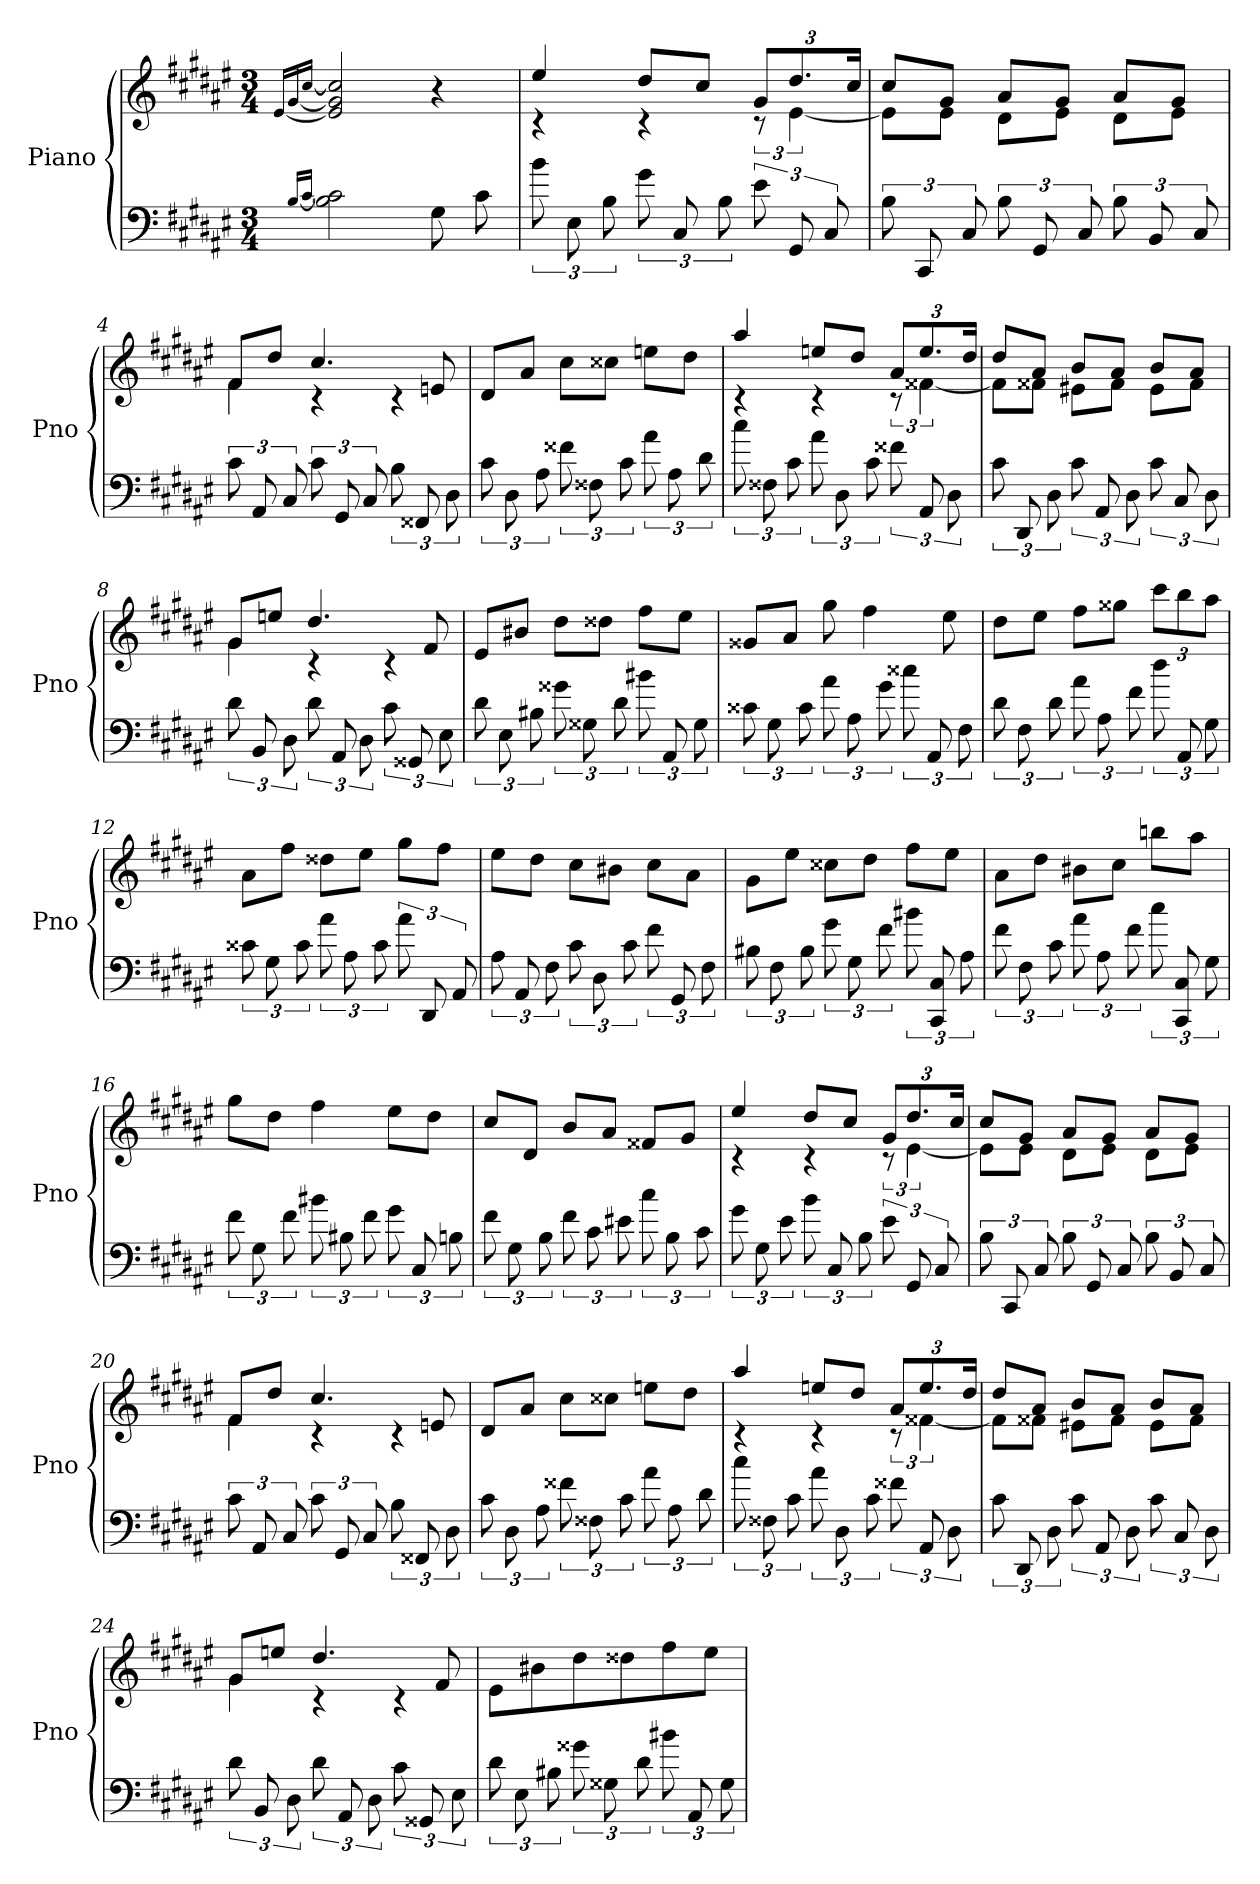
**kern	**kern
*part1	*part1
*staff2	*staff1
*I"Piano	*
*I'Pno	*
*clefF4	*clefG2
*k[f#c#g#d#a#e#]	*k[f#c#g#d#a#e#]
*F#:	*F#:
*M3/4	*M3/4
=1	=1
.	[16qqe#LL
[16qqBLL	[16qqg#
[16qqc#JJ	[16qqcc#JJ
2B] 2c#]	2e#] 2g#] 2cc#]
8G#	4r
8c#	.
=2	=2
*	*^
12b	4ee#	4rc
12E#	.	.
12B	.	.
12g#	8dd#L	4rc
12C#	.	.
.	8cc#J	.
12B	.	.
12e#	12g#L	12rc
12GG#	12.dd#	[6e#
12C#	.	.
.	24cc#Jk	.
=3	=3	=3
12B	8cc#L	8e#L]
12CC#	.	.
.	8g#J	8e#J
12C#	.	.
12B	8a#L	8d#L
12GG#	.	.
.	8g#J	8e#J
12C#	.	.
12B	8a#L	8d#L
12BB	.	.
.	8g#J	8e#J
12C#	.	.
=4	=4	=4
12c#	8f#L	4f#
12AA#	.	.
.	8dd#J	.
12C#	.	.
12c#	4.cc#	4rc
12GG#	.	.
12C#	.	.
12B	.	4rc
12FF##X	.	.
.	8en	.
12D#	.	.
*	*v	*v
=5	=5
12c#	8d#L
12D#	.
.	8a#J
12A#	.
12f##X	8cc#L
12F##X	.
.	8cc##XJ
12c#	.
12a#	8eenL
12A#	.
.	8dd#J
12d#	.
=6	=6
*	*^
12cc#	4aa#	4rc
12F##X	.	.
12c#	.	.
12a#	8eenL	4rc
12D#	.	.
.	8dd#J	.
12c#	.	.
12f##X	12a#L	12rc
12AA#	12.ee	[6f##X
12D#	.	.
.	24dd#Jk	.
=7	=7	=7
12c#	8dd#L	8f##L]
12DD#	.	.
.	8a#J	8f##XJ
12D#	.	.
12c#	8bL	8e#XL
12AA#	.	.
.	8a#J	8f##J
12D#	.	.
12c#	8bL	8e#L
12C#	.	.
.	8a#J	8f##J
12D#	.	.
=8	=8	=8
12d#	8g#L	4g#
12BB	.	.
.	8eenJ	.
12D#	.	.
12d#	4.dd#	4rc
12AA#	.	.
12D#	.	.
12c#	.	4rc
12GG##X	.	.
.	8f#	.
12E#	.	.
*	*v	*v
=9	=9
12d#	8e#L
12E#	.
.	8b#XJ
12B#X	.
12g##X	8dd#L
12G##X	.
.	8dd##XJ
12d#	.
12b#X	8ff#L
12AA#	.
.	8ee#J
12G##	.
=10	=10
12c##X	8g##XL
12G#	.
.	8a#J
12c##	.
12a#	8gg#
12A#	.
.	4ff#
12g#	.
12cc##X	.
12AA#	.
.	8ee#
12F#	.
=11	=11
12d#	8dd#L
12F#	.
.	8ee#J
12d#	.
12a#	8ff#L
12A#	.
.	8gg##XJ
12f#	.
12dd#	12ccc#L
12AA#	12bb
12G#	12aa#J
=12	=12
12c##X	8a#L
12G#	.
.	8ff#J
12c##	.
12a#	8dd##XL
12A#	.
.	8ee#J
12c##	.
12a#	8gg#L
12DD#	.
.	8ff#J
12AA#	.
=13	=13
12A#	8ee#L
12AA#	.
.	8dd#J
12F#	.
12c#	8cc#L
12D#	.
.	8b#XJ
12c#	.
12f#	8cc#L
12GG#	.
.	8a#J
12F#	.
=14	=14
12B#X	8g#L
12F#	.
.	8ee#J
12B#	.
12g#	8cc##XL
12G#	.
.	8dd#J
12f#	.
12b#X	8ff#L
12CC# 12C#	.
.	8ee#J
12A#	.
=15	=15
12f#	8a#L
12F#	.
.	8dd#J
12c#	.
12a#	8b#XL
12A#	.
.	8cc#J
12f#	.
12cc#	8bbnL
12CC# 12C#	.
.	8aa#J
12G#	.
=16	=16
12f#	8gg#L
12G#	.
.	8dd#J
12f#	.
12b#X	4ff#
12B#X	.
12f#	.
12g#	8ee#L
12C#	.
.	8dd#J
12Bn	.
=17	=17
12f#	8cc#L
12G#	.
.	8d#J
12B	.
12f#	8bL
12c#	.
.	8a#J
12e#X	.
12cc#	8f##XL
12B	.
.	8g#J
12c#	.
=18	=18
*	*^
12g#	4ee#	4rc
12G#	.	.
12e#	.	.
12b	8dd#L	4rc
12C#	.	.
.	8cc#J	.
12B	.	.
12e#	12g#L	12rc
12GG#	12.dd#	[6e#
12C#	.	.
.	24cc#Jk	.
=19	=19	=19
12B	8cc#L	8e#L]
12CC#	.	.
.	8g#J	8e#J
12C#	.	.
12B	8a#L	8d#L
12GG#	.	.
.	8g#J	8e#J
12C#	.	.
12B	8a#L	8d#L
12BB	.	.
.	8g#J	8e#J
12C#	.	.
=20	=20	=20
12c#	8f#L	4f#
12AA#	.	.
.	8dd#J	.
12C#	.	.
12c#	4.cc#	4rc
12GG#	.	.
12C#	.	.
12B	.	4rc
12FF##X	.	.
.	8en	.
12D#	.	.
*	*v	*v
=21	=21
12c#	8d#L
12D#	.
.	8a#J
12A#	.
12f##X	8cc#L
12F##X	.
.	8cc##XJ
12c#	.
12a#	8eenL
12A#	.
.	8dd#J
12d#	.
=22	=22
*	*^
12cc#	4aa#	4rc
12F##X	.	.
12c#	.	.
12a#	8eenL	4rc
12D#	.	.
.	8dd#J	.
12c#	.	.
12f##X	12a#L	12rc
12AA#	12.ee	[6f##X
12D#	.	.
.	24dd#Jk	.
=23	=23	=23
12c#	8dd#L	8f##L]
12DD#	.	.
.	8a#J	8f##XJ
12D#	.	.
12c#	8bL	8e#XL
12AA#	.	.
.	8a#J	8f##J
12D#	.	.
12c#	8bL	8e#L
12C#	.	.
.	8a#J	8f##J
12D#	.	.
=24	=24	=24
12d#	8g#L	4g#
12BB	.	.
.	8eenJ	.
12D#	.	.
12d#	4.dd#	4rc
12AA#	.	.
12D#	.	.
12c#	.	4rc
12GG##X	.	.
.	8f#	.
12E#	.	.
*	*v	*v
=25	=25
12d#	8e#L
12E#	.
.	8b#X
12B#X	.
12g##X	8dd#
12G##X	.
.	8dd##X
12d#	.
12b#X	8ff#
12AA#	.
.	8ee#J
12G##	.
=	=
*-	*-
